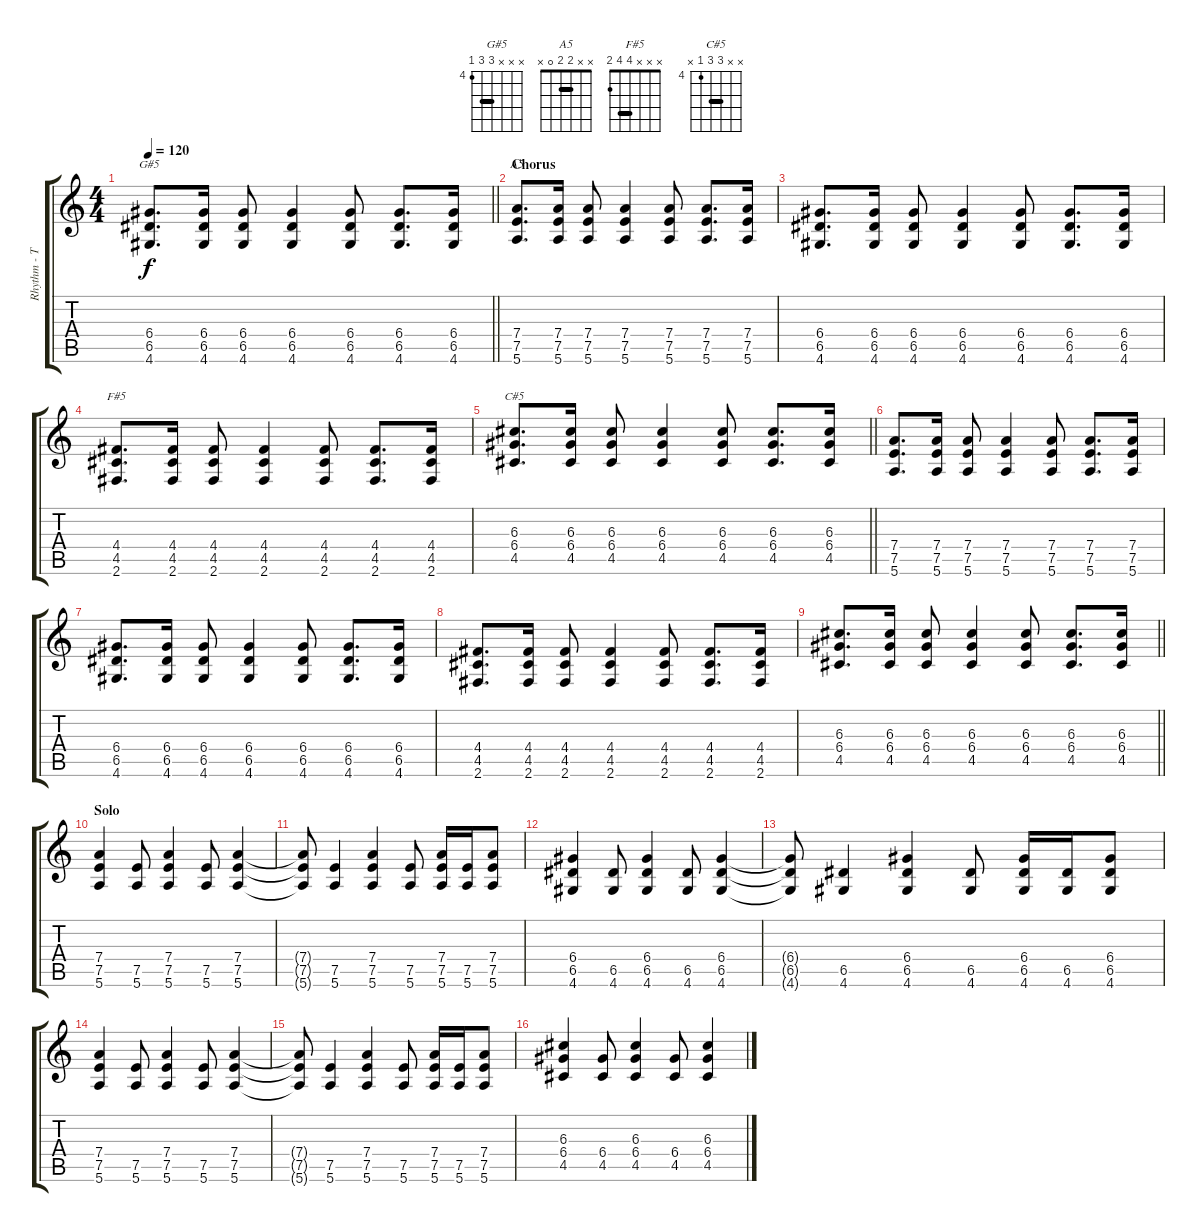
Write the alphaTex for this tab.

\track ("Rhythm - Thomas Herrmann" "Rhythm - T") {instrument electricguitarclean}
\staff {score tabs}
\tuning (E4 B3 G3 D3 A2 E2) {hide}
\chord ("G#5" x x x 6 6 4) {firstfret 4 barre 6}
\chord ("A5" x x 2 2 0 x) {barre 2}
\chord ("F#5" x x x 4 4 2) {barre 4}
\chord ("C#5" x x 6 6 4 x) {firstfret 4 barre 6}
\ts (4 4)
\tempo 120
\clef g2
\barLineRight lightlight
\ks c
(6.4 6.5 4.6).8{d ch "G#5" dy f} (6.4 6.5 4.6).16 (6.4 6.5 4.6).8 (6.4 6.5 4.6).4 (6.4 6.5 4.6).8 (6.4 6.5 4.6).8{d} (6.4 6.5 4.6).16 |
\section ("" "Chorus")
(7.4 7.5 5.6).8{d ch "A5"} (7.4 7.5 5.6).16 (7.4 7.5 5.6).8 (7.4 7.5 5.6).4 (7.4 7.5 5.6).8 (7.4 7.5 5.6).8{d} (7.4 7.5 5.6).16 |
(6.4 6.5 4.6).8{d} (6.4 6.5 4.6).16 (6.4 6.5 4.6).8 (6.4 6.5 4.6).4 (6.4 6.5 4.6).8 (6.4 6.5 4.6).8{d} (6.4 6.5 4.6).16 |
(4.4 4.5 2.6).8{d ch "F#5"} (4.4 4.5 2.6).16 (4.4 4.5 2.6).8 (4.4 4.5 2.6).4 (4.4 4.5 2.6).8 (4.4 4.5 2.6).8{d} (4.4 4.5 2.6).16 |
\barLineRight lightlight
(6.3 6.4 4.5).8{d ch "C#5"} (6.3 6.4 4.5).16 (6.3 6.4 4.5).8 (6.3 6.4 4.5).4 (6.3 6.4 4.5).8 (6.3 6.4 4.5).8{d} (6.3 6.4 4.5).16 |
(7.4 7.5 5.6).8{d} (7.4 7.5 5.6).16 (7.4 7.5 5.6).8 (7.4 7.5 5.6).4 (7.4 7.5 5.6).8 (7.4 7.5 5.6).8{d} (7.4 7.5 5.6).16 |
(6.4 6.5 4.6).8{d} (6.4 6.5 4.6).16 (6.4 6.5 4.6).8 (6.4 6.5 4.6).4 (6.4 6.5 4.6).8 (6.4 6.5 4.6).8{d} (6.4 6.5 4.6).16 |
(4.4 4.5 2.6).8{d} (4.4 4.5 2.6).16 (4.4 4.5 2.6).8 (4.4 4.5 2.6).4 (4.4 4.5 2.6).8 (4.4 4.5 2.6).8{d} (4.4 4.5 2.6).16 |
\barLineRight lightlight
(6.3 6.4 4.5).8{d} (6.3 6.4 4.5).16 (6.3 6.4 4.5).8 (6.3 6.4 4.5).4 (6.3 6.4 4.5).8 (6.3 6.4 4.5).8{d} (6.3 6.4 4.5).16 |
\section ("" "Solo")
(7.4 7.5 5.6).4 (7.5 5.6).8 (7.4 7.5 5.6).4 (7.5 5.6).8 (7.4 7.5 5.6).4 |
(7.4{t} 7.5{t} 5.6{t}).8 (7.5 5.6).4 (7.4 7.5 5.6).4 (7.5 5.6).8 (7.4 7.5 5.6).16 (7.5 5.6).16 (7.4 7.5 5.6).8 |
(6.4 6.5 4.6).4 (6.5 4.6).8 (6.4 6.5 4.6).4 (6.5 4.6).8 (6.4 6.5 4.6).4 |
(6.4{t} 6.5{t} 4.6{t}).8 (6.5 4.6).4 (6.4 6.5 4.6).4 (6.5 4.6).8 (6.4 6.5 4.6).16 (6.5 4.6).16 (6.4 6.5 4.6).8 |
(7.4 7.5 5.6).4 (7.5 5.6).8 (7.4 7.5 5.6).4 (7.5 5.6).8 (7.4 7.5 5.6).4 |
(7.4{t} 7.5{t} 5.6{t}).8 (7.5 5.6).4 (7.4 7.5 5.6).4 (7.5 5.6).8 (7.4 7.5 5.6).16 (7.5 5.6).16 (7.4 7.5 5.6).8 |
(6.3 6.4 4.5).4 (6.4 4.5).8 (6.3 6.4 4.5).4 (6.4 4.5).8 (6.3 6.4 4.5).4
